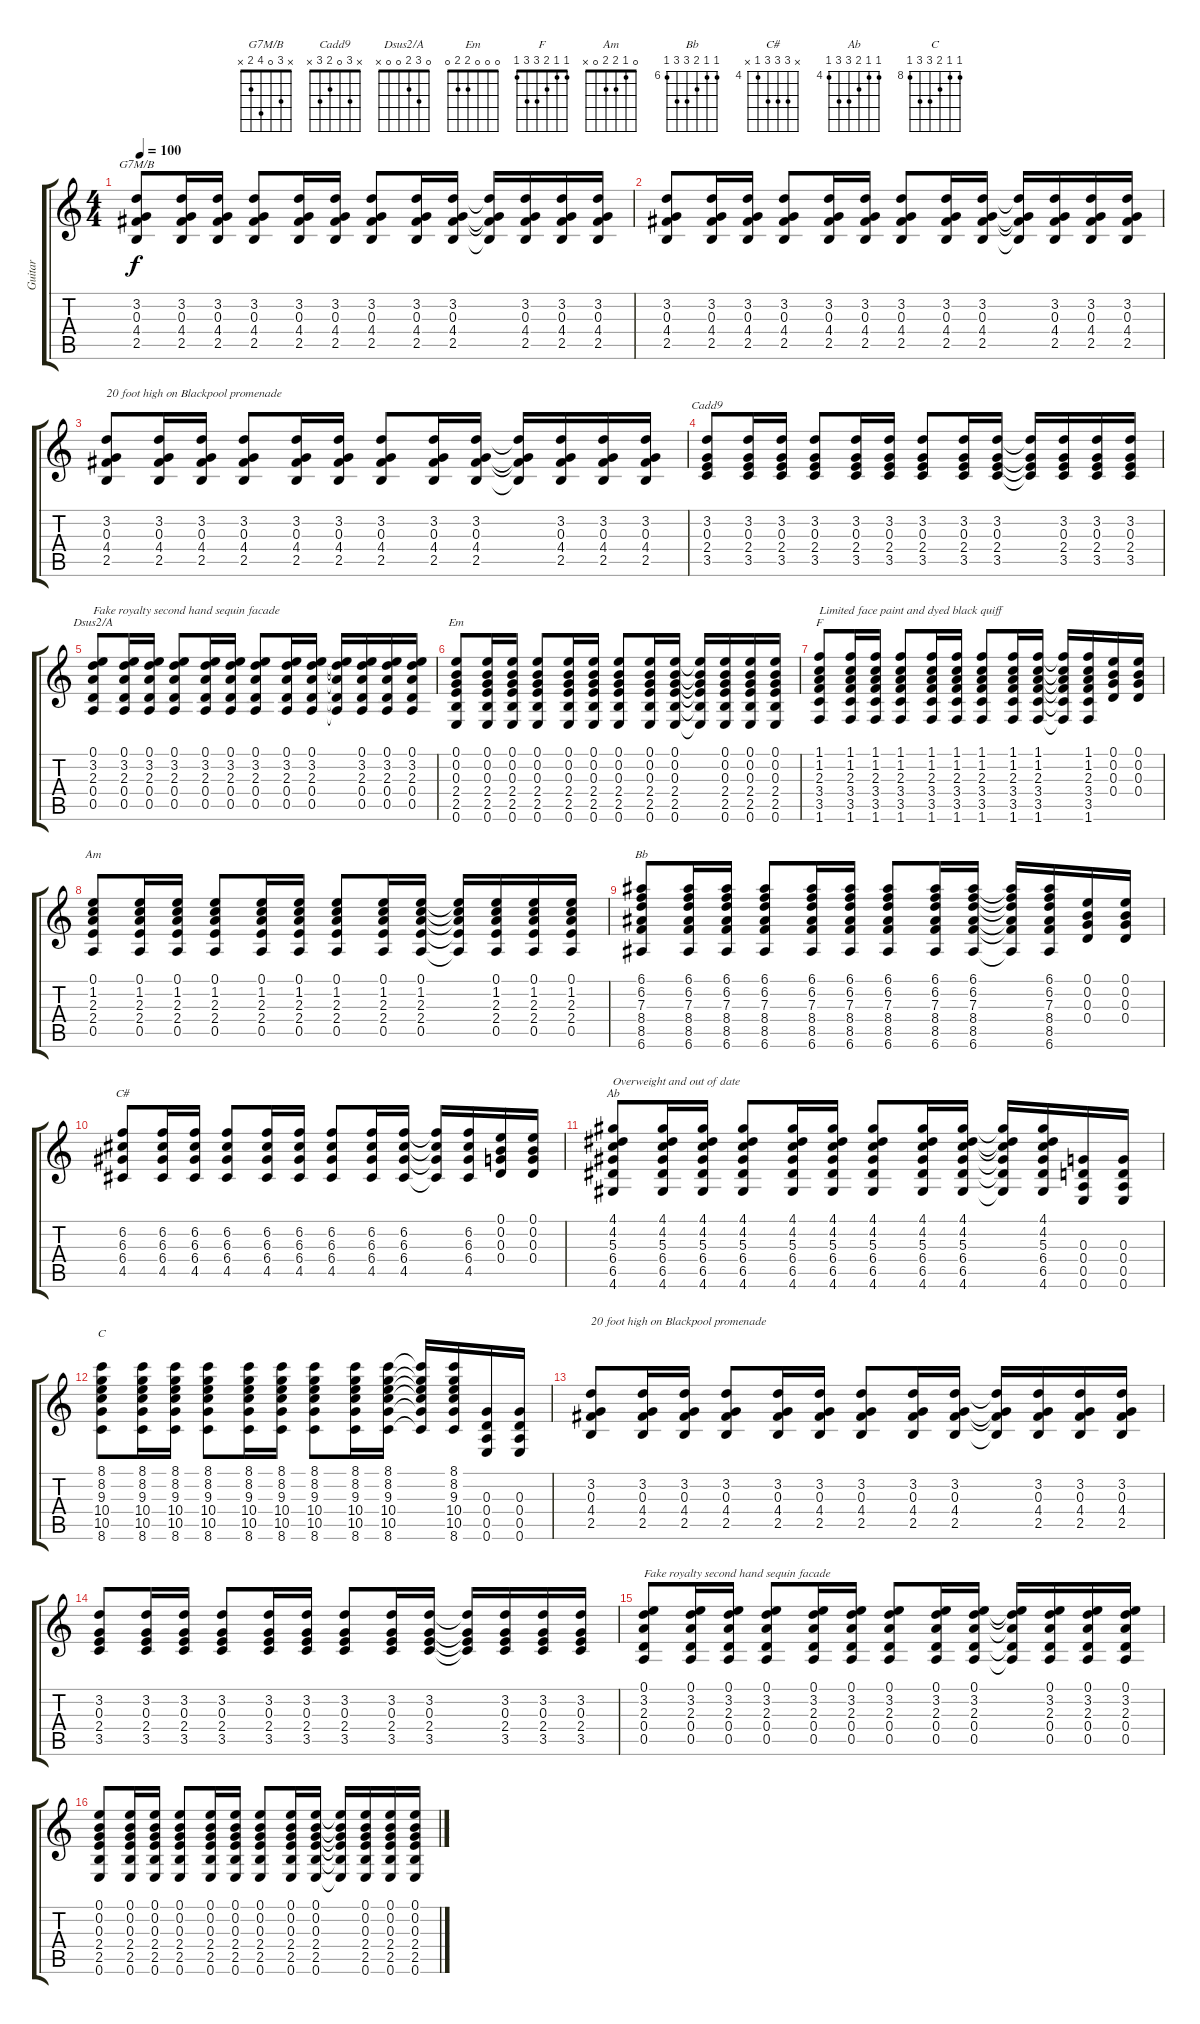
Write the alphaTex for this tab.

\track ("Guitar" "Guitar") {instrument electricguitarclean}
\staff {score tabs}
\tuning (E4 B3 G3 D3 A2 E2) {hide}
\chord ("G7M/B" x 3 0 4 2 x)
\chord ("Cadd9" x 3 0 2 3 x)
\chord ("Dsus2/A" 0 3 2 0 0 x)
\chord ("Em" 0 0 0 2 2 0)
\chord ("F" 1 1 2 3 3 1)
\chord ("Am" 0 1 2 2 0 x)
\chord ("Bb" 6 6 7 8 8 6) {firstfret 6}
\chord ("C#" x 6 6 6 4 x) {firstfret 4}
\chord ("Ab" 4 4 5 6 6 4) {firstfret 4}
\chord ("C" 8 8 9 10 10 8) {firstfret 8}
\ts (4 4)
\tempo 100
\clef g2
\ks c
(3.2 0.3 4.4 2.5).8{ch "G7M/B" dy f instrument electricguitarclean} (3.2 0.3 4.4 2.5).16 (3.2 0.3 4.4 2.5).16 (3.2 0.3 4.4 2.5).8 (3.2 0.3 4.4 2.5).16 (3.2 0.3 4.4 2.5).16 (3.2 0.3 4.4 2.5).8 (3.2 0.3 4.4 2.5).16 (3.2 0.3 4.4 2.5).16 (3.2{t} 0.3{t} 4.4{t} 2.5{t}).16 (3.2 0.3 4.4 2.5).16 (3.2 0.3 4.4 2.5).16 (3.2 0.3 4.4 2.5).16 |
(3.2 0.3 4.4 2.5).8 (3.2 0.3 4.4 2.5).16 (3.2 0.3 4.4 2.5).16 (3.2 0.3 4.4 2.5).8 (3.2 0.3 4.4 2.5).16 (3.2 0.3 4.4 2.5).16 (3.2 0.3 4.4 2.5).8 (3.2 0.3 4.4 2.5).16 (3.2 0.3 4.4 2.5).16 (3.2{t} 0.3{t} 4.4{t} 2.5{t}).16 (3.2 0.3 4.4 2.5).16 (3.2 0.3 4.4 2.5).16 (3.2 0.3 4.4 2.5).16 |
(3.2 0.3 4.4 2.5).8{txt "20 foot high on Blackpool promenade"} (3.2 0.3 4.4 2.5).16 (3.2 0.3 4.4 2.5).16 (3.2 0.3 4.4 2.5).8 (3.2 0.3 4.4 2.5).16 (3.2 0.3 4.4 2.5).16 (3.2 0.3 4.4 2.5).8 (3.2 0.3 4.4 2.5).16 (3.2 0.3 4.4 2.5).16 (3.2{t} 0.3{t} 4.4{t} 2.5{t}).16 (3.2 0.3 4.4 2.5).16 (3.2 0.3 4.4 2.5).16 (3.2 0.3 4.4 2.5).16 |
(3.2 0.3 2.4 3.5).8{ch "Cadd9"} (3.2 0.3 2.4 3.5).16 (3.2 0.3 2.4 3.5).16 (3.2 0.3 2.4 3.5).8 (3.2 0.3 2.4 3.5).16 (3.2 0.3 2.4 3.5).16 (3.2 0.3 2.4 3.5).8 (3.2 0.3 2.4 3.5).16 (3.2 0.3 2.4 3.5).16 (3.2{t} 0.3{t} 2.4{t} 3.5{t}).16 (3.2 0.3 2.4 3.5).16 (3.2 0.3 2.4 3.5).16 (3.2 0.3 2.4 3.5).16 |
(0.1 3.2 2.3 0.4 0.5).8{ch "Dsus2/A" txt "Fake royalty second hand sequin facade"} (0.1 3.2 2.3 0.4 0.5).16 (0.1 3.2 2.3 0.4 0.5).16 (0.1 3.2 2.3 0.4 0.5).8 (0.1 3.2 2.3 0.4 0.5).16 (0.1 3.2 2.3 0.4 0.5).16 (0.1 3.2 2.3 0.4 0.5).8 (0.1 3.2 2.3 0.4 0.5).16 (0.1 3.2 2.3 0.4 0.5).16 (0.1{t} 3.2{t} 2.3{t} 0.4{t} 0.5{t}).16 (0.1 3.2 2.3 0.4 0.5).16 (0.1 3.2 2.3 0.4 0.5).16 (0.1 3.2 2.3 0.4 0.5).16 |
(0.1 0.2 0.3 2.4 2.5 0.6).8{ch "Em"} (0.1 0.2 0.3 2.4 2.5 0.6).16 (0.1 0.2 0.3 2.4 2.5 0.6).16 (0.1 0.2 0.3 2.4 2.5 0.6).8 (0.1 0.2 0.3 2.4 2.5 0.6).16 (0.1 0.2 0.3 2.4 2.5 0.6).16 (0.1 0.2 0.3 2.4 2.5 0.6).8 (0.1 0.2 0.3 2.4 2.5 0.6).16 (0.1 0.2 0.3 2.4 2.5 0.6).16 (0.1{t} 0.2{t} 0.3{t} 2.4{t} 2.5{t} 0.6{t}).16 (0.1 0.2 0.3 2.4 2.5 0.6).16 (0.1 0.2 0.3 2.4 2.5 0.6).16 (0.1 0.2 0.3 2.4 2.5 0.6).16 |
(1.1 1.2 2.3 3.4 3.5 1.6).8{ch "F" txt "Limited face paint and dyed black quiff"} (1.1 1.2 2.3 3.4 3.5 1.6).16 (1.1 1.2 2.3 3.4 3.5 1.6).16 (1.1 1.2 2.3 3.4 3.5 1.6).8 (1.1 1.2 2.3 3.4 3.5 1.6).16 (1.1 1.2 2.3 3.4 3.5 1.6).16 (1.1 1.2 2.3 3.4 3.5 1.6).8 (1.1 1.2 2.3 3.4 3.5 1.6).16 (1.1 1.2 2.3 3.4 3.5 1.6).16 (1.1{t} 1.2{t} 2.3{t} 3.4{t} 3.5{t} 1.6{t}).16 (1.1 1.2 2.3 3.4 3.5 1.6).16 (0.1 0.2 0.3 0.4).16 (0.1 0.2 0.3 0.4).16 |
(0.1 1.2 2.3 2.4 0.5).8{ch "Am"} (0.1 1.2 2.3 2.4 0.5).16 (0.1 1.2 2.3 2.4 0.5).16 (0.1 1.2 2.3 2.4 0.5).8 (0.1 1.2 2.3 2.4 0.5).16 (0.1 1.2 2.3 2.4 0.5).16 (0.1 1.2 2.3 2.4 0.5).8 (0.1 1.2 2.3 2.4 0.5).16 (0.1 1.2 2.3 2.4 0.5).16 (0.1{t} 1.2{t} 2.3{t} 2.4{t} 0.5{t}).16 (0.1 1.2 2.3 2.4 0.5).16 (0.1 1.2 2.3 2.4 0.5).16 (0.1 1.2 2.3 2.4 0.5).16 |
(6.1 6.2 7.3 8.4 8.5 6.6).8{ch "Bb"} (6.1 6.2 7.3 8.4 8.5 6.6).16 (6.1 6.2 7.3 8.4 8.5 6.6).16 (6.1 6.2 7.3 8.4 8.5 6.6).8 (6.1 6.2 7.3 8.4 8.5 6.6).16 (6.1 6.2 7.3 8.4 8.5 6.6).16 (6.1 6.2 7.3 8.4 8.5 6.6).8 (6.1 6.2 7.3 8.4 8.5 6.6).16 (6.1 6.2 7.3 8.4 8.5 6.6).16 (6.1{t} 6.2{t} 7.3{t} 8.4{t} 8.5{t} 6.6{t}).16 (6.1 6.2 7.3 8.4 8.5 6.6).16 (0.1 0.2 0.3 0.4).16 (0.1 0.2 0.3 0.4).16 |
(6.2 6.3 6.4 4.5).8{ch "C#"} (6.2 6.3 6.4 4.5).16 (6.2 6.3 6.4 4.5).16 (6.2 6.3 6.4 4.5).8 (6.2 6.3 6.4 4.5).16 (6.2 6.3 6.4 4.5).16 (6.2 6.3 6.4 4.5).8 (6.2 6.3 6.4 4.5).16 (6.2 6.3 6.4 4.5).16 (6.2{t} 6.3{t} 6.4{t} 4.5{t}).16 (6.2 6.3 6.4 4.5).16 (0.1 0.2 0.3 0.4).16 (0.1 0.2 0.3 0.4).16 |
(4.1 4.2 5.3 6.4 6.5 4.6).8{ch "Ab" txt "Overweight and out of date"} (4.1 4.2 5.3 6.4 6.5 4.6).16 (4.1 4.2 5.3 6.4 6.5 4.6).16 (4.1 4.2 5.3 6.4 6.5 4.6).8 (4.1 4.2 5.3 6.4 6.5 4.6).16 (4.1 4.2 5.3 6.4 6.5 4.6).16 (4.1 4.2 5.3 6.4 6.5 4.6).8 (4.1 4.2 5.3 6.4 6.5 4.6).16 (4.1 4.2 5.3 6.4 6.5 4.6).16 (4.1{t} 4.2{t} 5.3{t} 6.4{t} 6.5{t} 4.6{t}).16 (4.1 4.2 5.3 6.4 6.5 4.6).16 (0.3 0.4 0.5 0.6).16 (0.3 0.4 0.5 0.6).16 |
(8.1 8.2 9.3 10.4 10.5 8.6).8{ch "C"} (8.1 8.2 9.3 10.4 10.5 8.6).16 (8.1 8.2 9.3 10.4 10.5 8.6).16 (8.1 8.2 9.3 10.4 10.5 8.6).8 (8.1 8.2 9.3 10.4 10.5 8.6).16 (8.1 8.2 9.3 10.4 10.5 8.6).16 (8.1 8.2 9.3 10.4 10.5 8.6).8 (8.1 8.2 9.3 10.4 10.5 8.6).16 (8.1 8.2 9.3 10.4 10.5 8.6).16 (8.1{t} 8.2{t} 9.3{t} 10.4{t} 10.5{t} 8.6{t}).16 (8.1 8.2 9.3 10.4 10.5 8.6).16 (0.3 0.4 0.5 0.6).16 (0.3 0.4 0.5 0.6).16 |
(3.2 0.3 4.4 2.5).8{txt "20 foot high on Blackpool promenade"} (3.2 0.3 4.4 2.5).16 (3.2 0.3 4.4 2.5).16 (3.2 0.3 4.4 2.5).8 (3.2 0.3 4.4 2.5).16 (3.2 0.3 4.4 2.5).16 (3.2 0.3 4.4 2.5).8 (3.2 0.3 4.4 2.5).16 (3.2 0.3 4.4 2.5).16 (3.2{t} 0.3{t} 4.4{t} 2.5{t}).16 (3.2 0.3 4.4 2.5).16 (3.2 0.3 4.4 2.5).16 (3.2 0.3 4.4 2.5).16 |
(3.2 0.3 2.4 3.5).8 (3.2 0.3 2.4 3.5).16 (3.2 0.3 2.4 3.5).16 (3.2 0.3 2.4 3.5).8 (3.2 0.3 2.4 3.5).16 (3.2 0.3 2.4 3.5).16 (3.2 0.3 2.4 3.5).8 (3.2 0.3 2.4 3.5).16 (3.2 0.3 2.4 3.5).16 (3.2{t} 0.3{t} 2.4{t} 3.5{t}).16 (3.2 0.3 2.4 3.5).16 (3.2 0.3 2.4 3.5).16 (3.2 0.3 2.4 3.5).16 |
(0.1 3.2 2.3 0.4 0.5).8{txt "Fake royalty second hand sequin facade"} (0.1 3.2 2.3 0.4 0.5).16 (0.1 3.2 2.3 0.4 0.5).16 (0.1 3.2 2.3 0.4 0.5).8 (0.1 3.2 2.3 0.4 0.5).16 (0.1 3.2 2.3 0.4 0.5).16 (0.1 3.2 2.3 0.4 0.5).8 (0.1 3.2 2.3 0.4 0.5).16 (0.1 3.2 2.3 0.4 0.5).16 (0.1{t} 3.2{t} 2.3{t} 0.4{t} 0.5{t}).16 (0.1 3.2 2.3 0.4 0.5).16 (0.1 3.2 2.3 0.4 0.5).16 (0.1 3.2 2.3 0.4 0.5).16 |
(0.1 0.2 0.3 2.4 2.5 0.6).8 (0.1 0.2 0.3 2.4 2.5 0.6).16 (0.1 0.2 0.3 2.4 2.5 0.6).16 (0.1 0.2 0.3 2.4 2.5 0.6).8 (0.1 0.2 0.3 2.4 2.5 0.6).16 (0.1 0.2 0.3 2.4 2.5 0.6).16 (0.1 0.2 0.3 2.4 2.5 0.6).8 (0.1 0.2 0.3 2.4 2.5 0.6).16 (0.1 0.2 0.3 2.4 2.5 0.6).16 (0.1{t} 0.2{t} 0.3{t} 2.4{t} 2.5{t} 0.6{t}).16 (0.1 0.2 0.3 2.4 2.5 0.6).16 (0.1 0.2 0.3 2.4 2.5 0.6).16 (0.1 0.2 0.3 2.4 2.5 0.6).16
